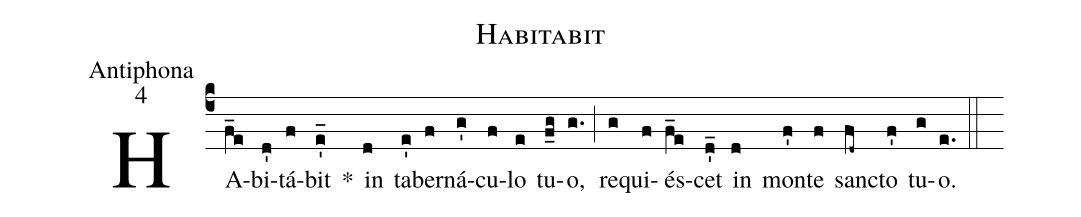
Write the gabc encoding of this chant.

name:Habitabit;
office-part:Antiphona;
mode:4;
%%
(c4) HA(f_e)bi(d')tá(f)bit(e'_) *() in(d) ta(e')ber(f)ná(g')cu(f)lo(e) tu(f_g)o,(g.) (;) re(g)qui(f)és(f_e)cet(d'_) in(d) mon(f')te(f) san(fd~)cto(f') tu(g)o.(e.) (::)
